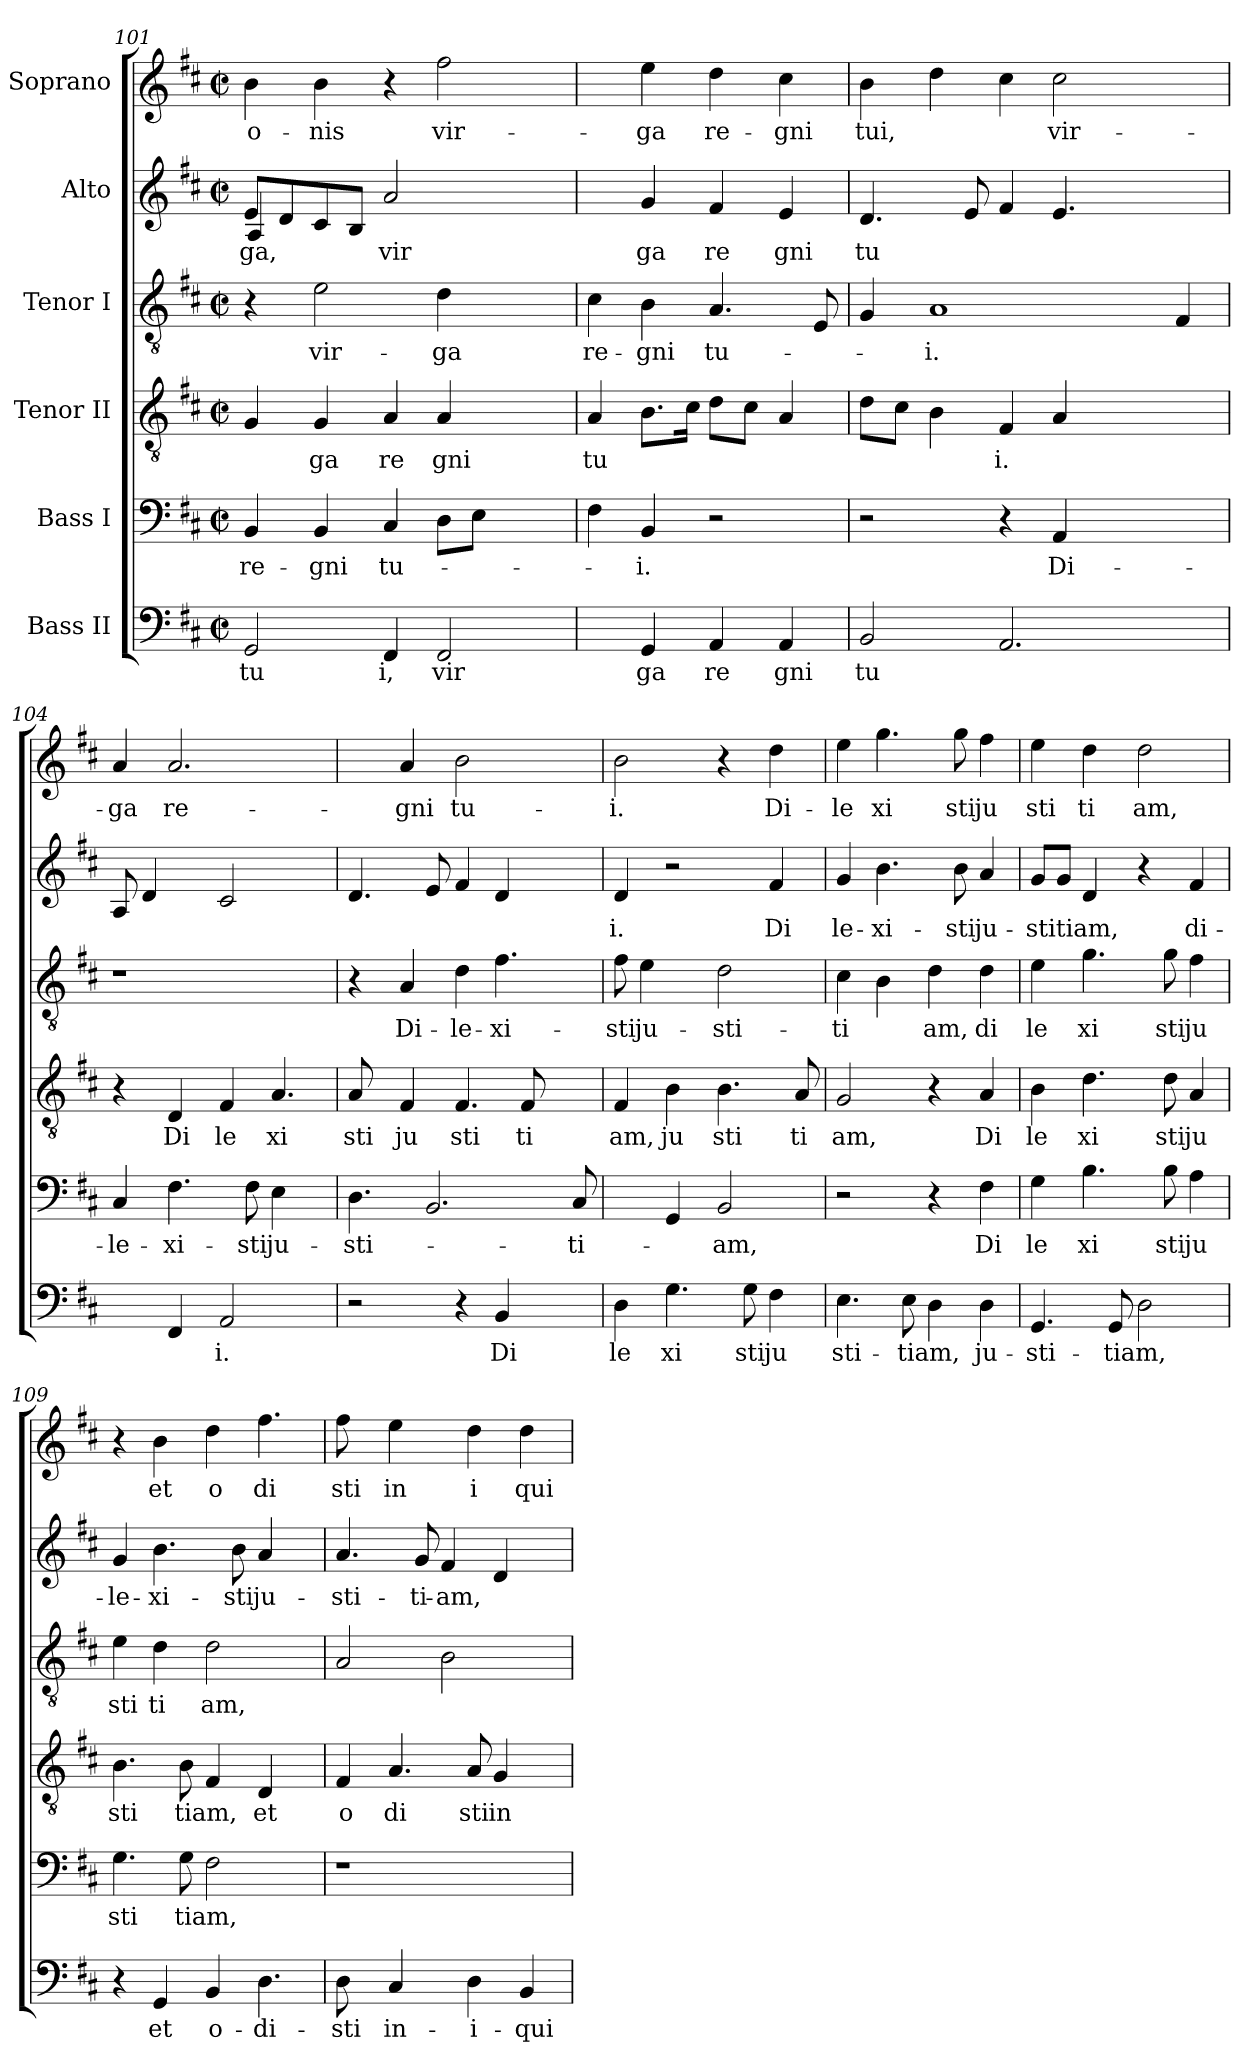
**kern	**text	**kern	**text	**kern	**text	**kern	**text	**kern	**text	**kern	**text
*part6	*part6	*part5	*part5	*part4	*part4	*part3	*part3	*part2	*part2	*part1	*part1
*staff6	*staff6	*staff5	*staff5	*staff4	*staff4	*staff3	*staff3	*staff2	*staff2	*staff1	*staff1
*I"Bass II	*	*I"Bass I	*	*I"Tenor II	*	*I"Tenor I	*	*I"Alto	*	*I"Soprano	*
!!LO:LB:g=z
*clefF4	*	*clefF4	*	*clefGv2	*	*clefGv2	*	*clefG2	*	*clefG2	*
*k[f#c#]	*	*k[f#c#]	*	*k[f#c#]	*	*k[f#c#]	*	*k[f#c#]	*	*k[f#c#]	*
*D:	*	*D:	*	*D:	*	*D:	*	*D:	*	*D:	*
*M2/2	*	*M2/2	*	*M2/2	*	*M2/2	*	*M2/2	*	*M2/2	*
*met(c|)	*	*met(c|)	*	*met(c|)	*	*met(c|)	*	*met(c|)	*	*met(c|)	*
=101	=101	=101	=101	=101	=101	=101	=101	=101	=101	=101	=101
!	!LO:LY:b:cj	!	!LO:LY:b:cj	!	!	!	!	!	!LO:LY:b:cj	!	!LO:LY:b:cj
*	*	*	*	*	*	*^	*	*^	*	*	*
2GG/	tu	4BB/	re-	4G/	.	4r	8ryy	.	8e/L	4A/	-ga,	4b\	-o-
.	.	.	.	.	.	.	1ryy	.	8d/	.	.	.	.
!	!	!	!LO:LY:b:cj	!	!LO:LY:b:cj	!	!	!LO:LY:b:cj	!	!	!	!	!LO:LY:b:cj
.	.	4BB/	-gni	4G/	ga	2e\	.	vir-	8c#/	4ryy	.	4b\	-nis
.	.	.	.	.	.	.	.	.	8B/J	.	.	.	.
!	!LO:LY:b:cj	!	!LO:LY:b:cj	!	!LO:LY:b:cj	!	!	!	!	!	!LO:LY:b:cj	!	!
4FF#/	i,	4C#/	tu-	4A/	re	.	.	.	2a/	2.ryy	vir	4r	.
!	!LO:LY:b:cj	!	!	!	!LO:LY:b:cj	!	!	!LO:LY:b:cj	!	!	!	!	!LO:LY:b:cj
2FF#/	vir	8D\L	.	4A/	gni	4d\	.	-ga	.	.	.	2ff#\	vir-
.	.	8E\J	.	.	.	.	.	.	.	.	.	.	.
.	.	4ryy	.	4ryy	.	4ryy	.	.	4ryy	.	.	.	.
.	.	.	.	.	.	.	8ryy	.	.	.	.	.	.
=102	=102	=102	=102	=102	=102	=102	=102	=102	=102	=102	=102	=102	=102
!	!	!	!	!	!LO:LY:b:cj	!	!	!LO:LY:b:cj	!	!	!	!	!
*	*	*	*	*	*	*v	*v	*	*	*	*	*	*
*	*	*	*	*	*	*	*	*v	*v	*	*	*
4ryy	.	4F#\	.	4A/	tu	4c#\	re-	4ryy	.	4ryy	.
!	!LO:LY:b:cj	!	!LO:LY:b:cj	!	!	!	!LO:LY:b:cj	!	!LO:LY:b:cj	!	!LO:LY:b:cj
4GG/	ga	4BB/	-i.	8.B\L	.	4B\	-gni	4g/	ga	4ee\	-ga
.	.	.	.	16c#\J	.	.	.	.	.	.	.
!	!LO:LY:b:cj	!	!	!	!	!	!LO:LY:b:cj	!	!LO:LY:b:cj	!	!LO:LY:b:cj
4AA/	re	2r	.	8d\L	.	4.A/	tu-	4f#/	re	4dd\	re-
.	.	.	.	8c#\J	.	.	.	.	.	.	.
!	!LO:LY:b:cj	!	!	!	!	!	!	!	!LO:LY:b:cj	!	!LO:LY:b:cj
4AA/	gni	.	.	4A/	.	.	.	4e/	gni	4cc#\	-gni
.	.	.	.	.	.	8E/	.	.	.	.	.
=103	=103	=103	=103	=103	=103	=103	=103	=103	=103	=103	=103
!	!LO:LY:b:cj	!	!	!	!	!	!	!	!LO:LY:b:cj	!	!LO:LY:b
2BB/	tu	2r	.	8d\L	.	4G/	.	4.d/	tu	4b\	tui,
.	.	.	.	8c#\J	.	.	.	.	.	.	.
!	!	!	!	!	!	!	!LO:LY:b:cj	!	!	!	!
.	.	.	.	4B\	.	1A	-i.	.	.	4dd\	.
.	.	.	.	.	.	.	.	8e/	.	.	.
!	!	!	!	!	!LO:LY:b:cj	!	!	!	!	!	!
2.AA/	.	4r	.	4F#/	i.	.	.	4f#/	.	4cc#\	.
!	!	!	!LO:LY:b:cj	!	!	!	!	!	!	!	!LO:LY:b:cj
.	.	4AA/	Di-	4A/	.	.	.	4.e/	.	2cc#\	vir-
.	.	2ryy	.	2ryy	.	.	.	.	.	.	.
.	.	.	.	.	.	.	.	4.ryy	.	.	.
4ryy	.	.	.	.	.	4F#/	.	.	.	4ryy	.
=104	=104	=104	=104	=104	=104	=104	=104	=104	=104	=104	=104
!	!	!	!LO:LY:b:cj	!	!	!	!	!	!	!	!LO:LY:b:cj
4ryy	.	4C#/	-le-	4r	.	1r	.	8A/	.	4a/	-ga
.	.	.	.	.	.	.	.	4d/	.	.	.
!	!	!	!LO:LY:b:cj	!	!LO:LY:b:cj	!	!	!	!	!	!LO:LY:b:cj
4FF#/	.	4.F#\	-xi-	4D/	Di	.	.	.	.	2.a/	re-
.	.	.	.	.	.	.	.	8ryy	.	.	.
!	!LO:LY:b:cj	!	!	!	!LO:LY:b:cj	!	!	!	!	!	!
2AA/	i.	.	.	4F#/	le	.	.	2c#/	.	.	.
!	!	!	!LO:LY:b:cj	!	!	!	!	!	!	!	!
.	.	8F#\	-sti	.	.	.	.	.	.	.	.
!	!	!	!LO:LY:b:cj	!	!LO:LY:b:cj	!	!	!	!	!	!
.	.	4E\	ju-	4.A/	xi	.	.	.	.	.	.
8ryy	.	8ryy	.	.	.	8ryy	.	8ryy	.	8ryy	.
=105	=105	=105	=105	=105	=105	=105	=105	=105	=105	=105	=105
!	!	!	!LO:LY:b:cj	!	!LO:LY:b:cj	!	!	!	!	!	!
2r	.	4.D\	-sti-	8A/	sti	4r	.	4.d/	.	4ryy	.
.	.	.	.	8ryy	.	.	.	.	.	.	.
!	!	!	!	!	!LO:LY:b:cj	!	!LO:LY:b:cj	!	!	!	!LO:LY:b:cj
.	.	.	.	4F#/	ju	4A/	Di-	.	.	4a/	-gni
.	.	2.BB/	.	.	.	.	.	8e/	.	.	.
!	!	!	!	!	!LO:LY:b:cj	!	!LO:LY:b:cj	!	!	!	!LO:LY:b:cj
4r	.	.	.	4.F#/	sti	4d\	-le-	4f#/	.	2b\	tu-
!	!LO:LY:b:cj	!	!	!	!	!	!LO:LY:b:cj	!	!	!	!
4BB/	Di	.	.	.	.	4.f#\	-xi-	4d/	.	.	.
!	!	!	!	!	!LO:LY:b:cj	!	!	!	!	!	!
.	.	.	.	8F#/	ti	.	.	.	.	.	.
4ryy	.	.	.	4ryy	.	.	.	4ryy	.	4ryy	.
!	!	!	!LO:LY:b:cj	!	!	!	!	!	!	!	!
.	.	8C#/	-ti-	.	.	8ryy	.	.	.	.	.
=106	=106	=106	=106	=106	=106	=106	=106	=106	=106	=106	=106
!	!LO:LY:b:cj	!	!	!	!LO:LY:b:cj	!	!LO:LY:b:cj	!	!LO:LY:b:cj	!	!LO:LY:b:cj
4D\	le	4ryy	.	4F#/	am,	8f#\	-sti	4d/	i.	2b\	-i.
!	!	!	!	!	!	!	!LO:LY:b:cj	!	!	!	!
.	.	.	.	.	.	4e\	ju-	.	.	.	.
!	!LO:LY:b:cj	!	!	!	!LO:LY:b:cj	!	!	!	!	!	!
4.G\	xi	4GG/	.	4B\	ju	.	.	2r	.	.	.
.	.	.	.	.	.	8ryy	.	.	.	.	.
!	!	!	!LO:LY:b:cj	!	!LO:LY:b:cj	!	!LO:LY:b:cj	!	!	!	!
.	.	2BB/	-am,	4.B\	sti	2d\	-sti-	.	.	4r	.
!	!LO:LY:b:cj	!	!	!	!	!	!	!	!	!	!
8G\	sti	.	.	.	.	.	.	.	.	.	.
!	!LO:LY:b:cj	!	!	!	!	!	!	!	!LO:LY:b:cj	!	!LO:LY:b:cj
4F#\	ju	.	.	.	.	.	.	4f#/	Di	4dd\	Di-
!	!	!	!	!	!LO:LY:b:cj	!	!	!	!	!	!
.	.	.	.	8A/	ti	.	.	.	.	.	.
!!LO:PB:g=z
=107	=107	=107	=107	=107	=107	=107	=107	=107	=107	=107	=107
!	!LO:LY:b:cj	!	!	!	!LO:LY:b:cj	!	!LO:LY:b:cj	!	!LO:LY:b:cj	!	!LO:LY:b:cj
4.E\	sti-	2r	.	2G/	am,	4c#\	-ti	4g/	le-	4ee\	-le
!	!	!	!	!	!	!	!	!	!LO:LY:b:cj	!	!LO:LY:b:cj
.	.	.	.	.	.	4B\	.	4.b\	-xi-	4.gg\	xi
!	!LO:LY:b	!	!	!	!	!	!	!	!	!	!
8E\	-tiam,	.	.	.	.	.	.	.	.	.	.
!	!	!	!	!	!	!	!LO:LY:b:cj	!	!	!	!
4D\	.	4r	.	4r	.	4d\	am,	.	.	.	.
!	!	!	!	!	!	!	!	!	!LO:LY:b:cj	!	!LO:LY:b:cj
.	.	.	.	.	.	.	.	8b\	-sti	8gg\	sti
!	!LO:LY:b:cj	!	!LO:LY:b:cj	!	!LO:LY:b:cj	!	!LO:LY:b:cj	!	!LO:LY:b:cj	!	!LO:LY:b:cj
4D\	ju-	4F#\	Di	4A/	Di	4d\	di	4a/	ju-	4ff#\	ju
=108	=108	=108	=108	=108	=108	=108	=108	=108	=108	=108	=108
!	!LO:LY:b:cj	!	!LO:LY:b:cj	!	!LO:LY:b:cj	!	!LO:LY:b:cj	!	!LO:LY:b	!	!LO:LY:b:cj
4.GG/	-sti-	4G\	le	4B\	le	4e\	le	8g/L	-stitiam,	4ee\	sti
.	.	.	.	.	.	.	.	8g/J	.	.	.
!	!	!	!LO:LY:b:cj	!	!LO:LY:b:cj	!	!LO:LY:b:cj	!	!	!	!LO:LY:b:cj
.	.	4.B\	xi	4.d\	xi	4.g\	xi	4d/	.	4dd\	ti
!	!LO:LY:b	!	!	!	!	!	!	!	!	!	!
8GG/	-tiam,	.	.	.	.	.	.	.	.	.	.
!	!	!	!	!	!	!	!	!	!	!	!LO:LY:b:cj
2D\	.	.	.	.	.	.	.	4r	.	2dd\	am,
!	!	!	!LO:LY:b:cj	!	!LO:LY:b:cj	!	!LO:LY:b:cj	!	!	!	!
.	.	8B\	sti	8d\	sti	8g\	sti	.	.	.	.
!	!	!	!LO:LY:b:cj	!	!LO:LY:b:cj	!	!LO:LY:b:cj	!	!LO:LY:b:cj	!	!
.	.	4A\	ju	4A/	ju	4f#\	ju	4f#/	di-	.	.
=109	=109	=109	=109	=109	=109	=109	=109	=109	=109	=109	=109
!	!	!	!LO:LY:b:cj	!	!LO:LY:b:cj	!	!LO:LY:b:cj	!	!LO:LY:b:cj	!	!
4r	.	4.G\	sti	4.B\	sti	4e\	sti	4g/	-le-	4r	.
!	!LO:LY:b:cj	!	!	!	!	!	!LO:LY:b:cj	!	!LO:LY:b:cj	!	!LO:LY:b:cj
4GG/	et	.	.	.	.	4d\	ti	4.b\	-xi-	4b\	et
!	!	!	!LO:LY:b	!	!LO:LY:b	!	!	!	!	!	!
.	.	8G\	tiam,	8B\	tiam,	.	.	.	.	.	.
!	!LO:LY:b:cj	!	!	!	!	!	!LO:LY:b	!	!	!	!LO:LY:b:cj
4BB/	o-	2F#\	.	4F#/	.	2d\	am,	.	.	4dd\	o
!	!	!	!	!	!	!	!	!	!LO:LY:b:cj	!	!
.	.	.	.	.	.	.	.	8b\	-sti	.	.
!	!LO:LY:b:cj	!	!	!	!LO:LY:b:cj	!	!	!	!LO:LY:b:cj	!	!LO:LY:b:cj
4.D\	-di-	.	.	4D/	et	.	.	4a/	ju-	4.ff#\	di
.	.	8ryy	.	8ryy	.	8ryy	.	8ryy	.	.	.
=110	=110	=110	=110	=110	=110	=110	=110	=110	=110	=110	=110
!	!LO:LY:b:cj	!	!	!	!LO:LY:b:cj	!	!	!	!LO:LY:b:cj	!	!LO:LY:b:cj
8D\	-sti	1r	.	4F#/	o	2A/	.	4.a/	-sti-	8ff#\	sti
8ryy	.	.	.	.	.	.	.	.	.	8ryy	.
!	!LO:LY:b:cj	!	!	!	!LO:LY:b:cj	!	!	!	!	!	!LO:LY:b:cj
4C#/	in-	.	.	4.A/	di	.	.	.	.	4ee\	in
!	!	!	!	!	!	!	!	!	!LO:LY:b:cj	!	!
.	.	.	.	.	.	.	.	8g/	-ti-	.	.
!	!	!	!	!	!	!	!	!	!LO:LY:b	!	!
8ryy	.	.	.	.	.	2B\	.	4f#/	-am,	8ryy	.
!	!LO:LY:b:cj	!	!	!	!LO:LY:b:cj	!	!	!	!	!	!LO:LY:b:cj
4D\	-i-	.	.	8A/	sti	.	.	.	.	4dd\	i
!	!	!	!	!	!LO:LY:b:cj	!	!	!	!	!	!
.	.	.	.	4G/	in	.	.	4d/	.	.	.
!	!LO:LY:b:cj	!	!	!	!	!	!	!	!	!	!LO:LY:b:cj
4BB/	-qui-	.	.	.	.	.	.	.	.	4dd\	qui
.	.	8ryy	.	8ryy	.	8ryy	.	8ryy	.	.	.
=	=	=	=	=	=	=	=	=	=	=	=
*-	*-	*-	*-	*-	*-	*-	*-	*-	*-	*-	*-
